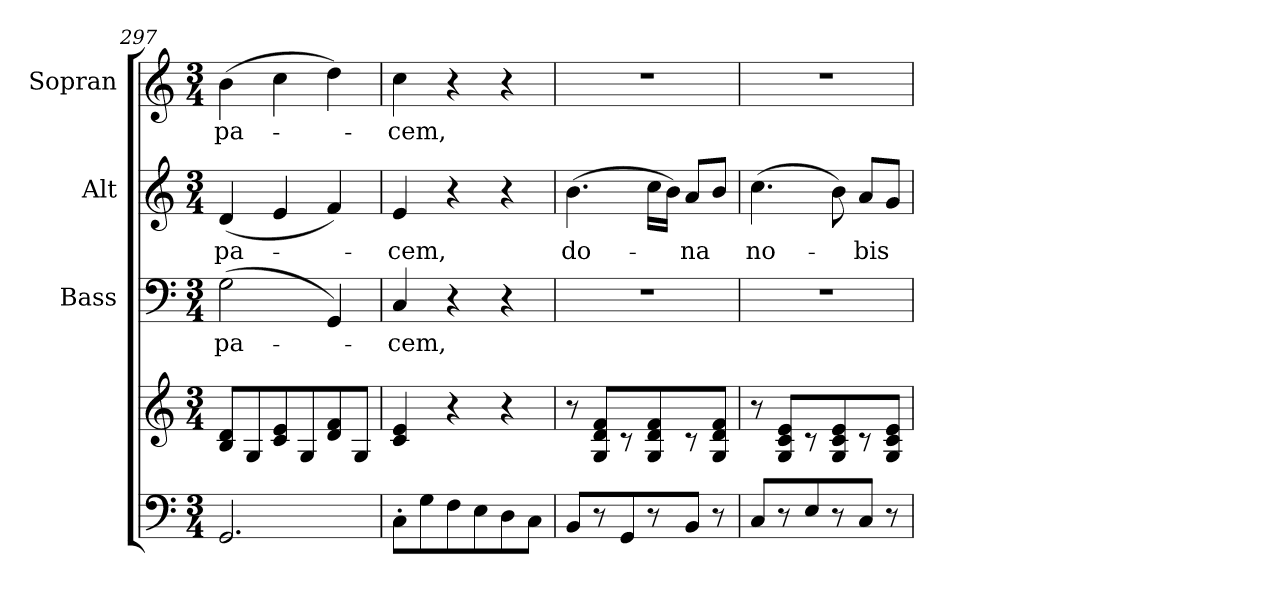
**kern	**kern	**kern	**text	**kern	**text	**kern	**text
*part4	*part4	*part3	*part3	*part2	*part2	*part1	*part1
*staff5	*staff4	*staff3	*staff3	*staff2	*staff2	*staff1	*staff1
*	*	*I"Bass	*	*I"Alt	*	*I"Sopran	*
*	*	*I'B.	*	*I'A.	*	*I'S.	*
*clefF4	*clefG2	*clefF4	*	*clefG2	*	*clefG2	*
*k[]	*k[]	*k[]	*	*k[]	*	*k[]	*
*C:	*C:	*C:	*	*C:	*	*C:	*
*M3/4	*M3/4	*M3/4	*	*M3/4	*	*M3/4	*
=297	=297	=297	=297	=297	=297	=297	=297
!	!	!	!LO:LY:b	!	!LO:LY:b	!	!LO:LY:b
2.GG/	8B/ 8d/L	(>2G\	pa-	(<4d/	pa-	(>4b\	pa-
.	8G/	.	.	.	.	.	.
.	8c/ 8e/	.	.	4e/	.	4cc\	.
.	8G/	.	.	.	.	.	.
.	8d/ 8f/	4GG/)	.	4f/)	.	4dd\)	.
.	8G/J	.	.	.	.	.	.
=298	=298	=298	=298	=298	=298	=298	=298
!	!	!	!LO:LY:b	!	!LO:LY:b	!	!LO:LY:b
8C'>\L	4c/ 4e/	4C/	-cem,	4e/	-cem,	4cc\	-cem,
8G\	.	.	.	.	.	.	.
8F\	4r	4r	.	4r	.	4r	.
8E\	.	.	.	.	.	.	.
8D\	4r	4r	.	4r	.	4r	.
8C\J	.	.	.	.	.	.	.
=299	=299	=299	=299	=299	=299	=299	=299
!	!	!	!	!	!LO:LY:b	!	!
8BB/L	8r	2.r	.	(>4.b\	do-	2.r	.
8r	8G/ 8d/ 8f/L	.	.	.	.	.	.
8GG/	8r	.	.	.	.	.	.
8r	8G/ 8d/ 8f/	.	.	16cc\LL	.	.	.
.	.	.	.	16b\JJ)	.	.	.
!	!	!	!	!	!LO:LY:b	!	!
8BB/J	8r	.	.	8a/L	-na	.	.
8r	8G/ 8d/ 8f/J	.	.	8b/J	.	.	.
=300	=300	=300	=300	=300	=300	=300	=300
!	!	!	!	!	!LO:LY:b	!	!
8C/L	8r	2.r	.	(>4.cc\	no-	2.r	.
8r	8G/ 8c/ 8e/L	.	.	.	.	.	.
8E/	8r	.	.	.	.	.	.
8r	8G/ 8c/ 8e/	.	.	8b\)	.	.	.
!	!	!	!	!	!LO:LY:b	!	!
8C/J	8r	.	.	8a/L	-bis	.	.
8r	8G/ 8c/ 8e/J	.	.	8g/J	.	.	.
=	=	=	=	=	=	=	=
*-	*-	*-	*-	*-	*-	*-	*-
